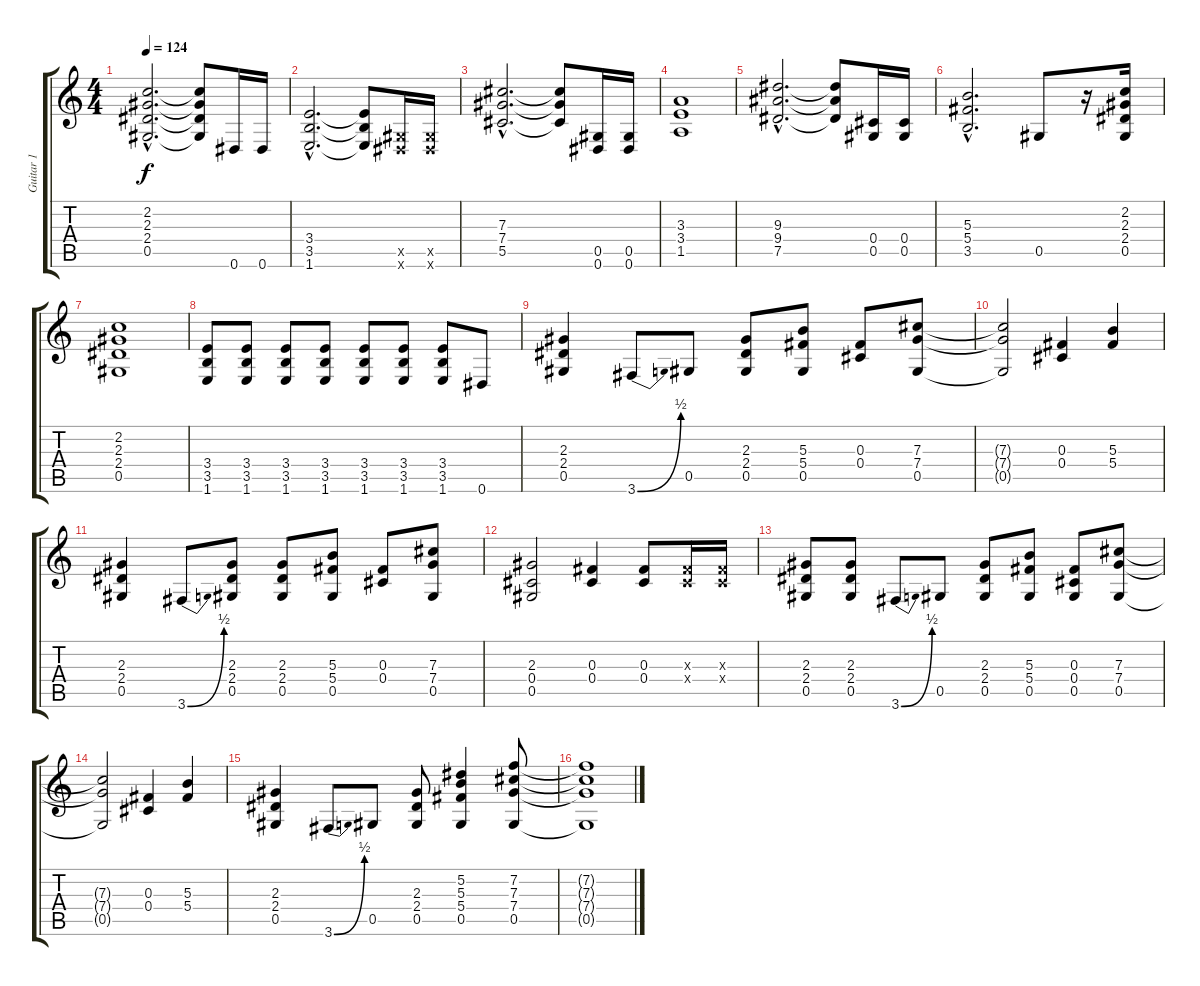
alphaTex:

\track ("Guitar 1" "Guitar 1") {instrument overdrivenguitar}
\staff {score tabs}
\tuning (Eb4 Bb3 Gb3 Db3 Ab2 Eb2) {hide}
\ts (4 4)
\tempo 124
\clef g2
\ks c
(2.2{hac} 2.3{hac} 2.4{hac} 0.5{hac}).2{d dy f} (2.2{t} 2.3{t} 2.4{t} 0.5{t}).8 0.6.16 0.6.16 |
(3.4{hac} 3.5{hac} 1.6{hac}).2{d} (3.4{t} 3.5{t} 1.6{t}).8 (0.5{x} 0.6{x}).16 (0.5{x} 0.6{x}).16 |
(7.3{hac} 7.4{hac} 5.5{hac}).2{d} (7.3{t} 7.4{t} 5.5{t}).8 (0.5 0.6).16 (0.5 0.6).16 |
(3.3 3.4 1.5).1 |
(9.3{hac} 9.4{hac} 7.5{hac}).2{d} (9.3{t} 9.4{t} 7.5{t}).8 (0.4 0.5).16 (0.4 0.5).16 |
(5.3{hac} 5.4{hac} 3.5{hac}).2{d} 0.5.8 r.16 (2.2 2.3 2.4 0.5).16 |
(2.2 2.3 2.4 0.5).1 |
(3.4 3.5 1.6).8 (3.4 3.5 1.6).8 (3.4 3.5 1.6).8 (3.4 3.5 1.6).8 (3.4 3.5 1.6).8 (3.4 3.5 1.6).8 (3.4 3.5 1.6).8 0.6.8 |
(2.3 2.4 0.5).4 3.6{be (bend 0 0 60 2)}.8 0.5.8 (2.3 2.4 0.5).8 (5.3 5.4 0.5).8 (0.3 0.4).8 (7.3 7.4 0.5).8 |
(7.3{t} 7.4{t} 0.5{t}).2 (0.3 0.4).4 (5.3 5.4).4 |
(2.3 2.4 0.5).4 3.6{be (bend 0 0 60 2)}.8 (2.3 2.4 0.5).8 (2.3 2.4 0.5).8 (5.3 5.4 0.5).8 (0.3 0.4).8 (7.3 7.4 0.5).8 |
(2.3 0.4 0.5).2 (0.3 0.4).4 (0.3 0.4).8 (0.3{x} 0.4{x}).16 (0.3{x} 0.4{x}).16 |
(2.3 2.4 0.5).8 (2.3 2.4 0.5).8 3.6{be (bend 0 0 60 2)}.8 0.5.8 (2.3 2.4 0.5).8 (5.3 5.4 0.5).8 (0.3 0.4 0.5).8 (7.3 7.4 0.5).8 |
(7.3{t} 7.4{t} 0.5{t}).2 (0.3 0.4).4 (5.3 5.4).4 |
(2.3 2.4 0.5).4 3.6{be (bend 0 0 60 2)}.8 0.5.8 (2.3 2.4 0.5).8 (5.2 5.3 5.4 0.5).4 (7.2 7.3 7.4 0.5).8 |
(7.2{t} 7.3{t} 7.4{t} 0.5{t}).1
